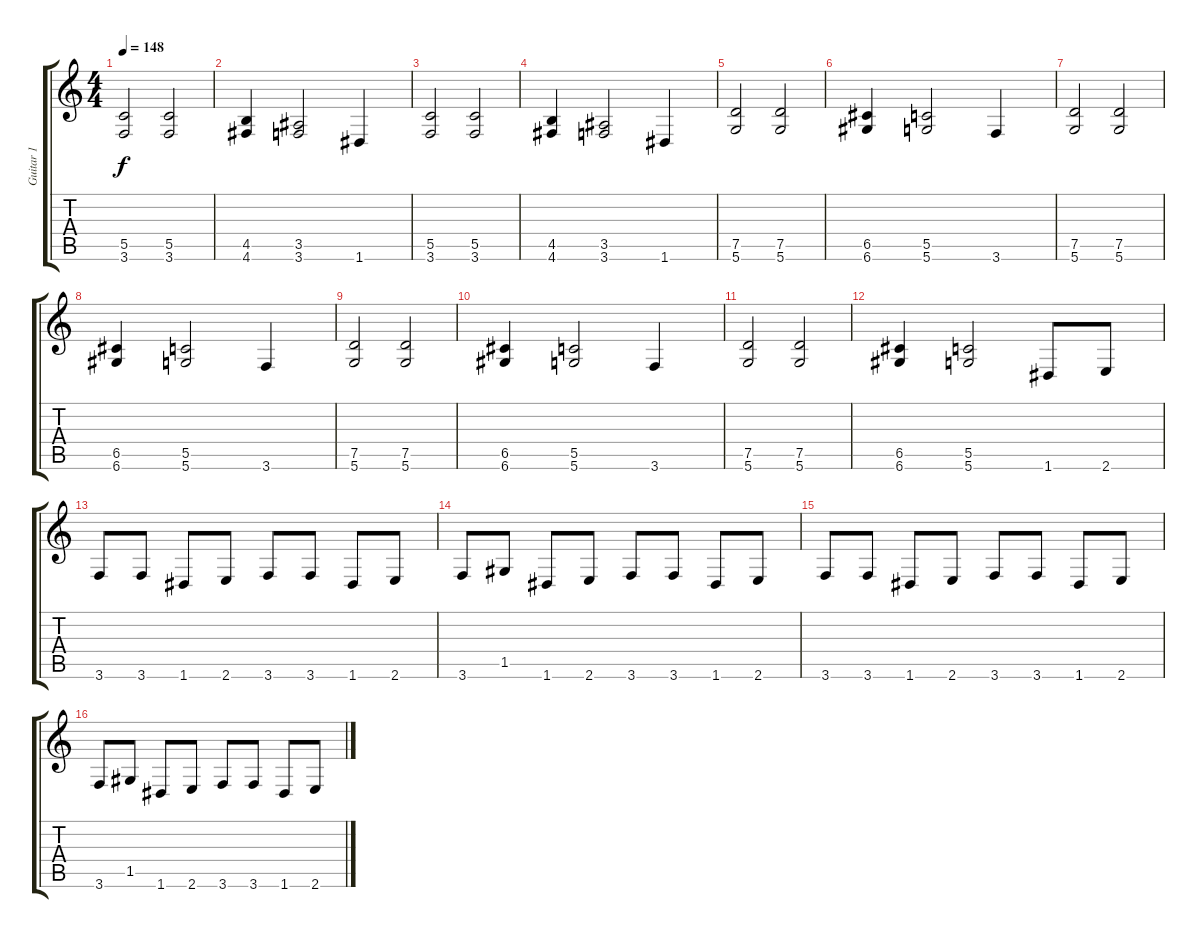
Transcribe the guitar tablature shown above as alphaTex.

\track ("Guitar 1" "Guitar 1") {instrument distortionguitar}
\staff {score tabs}
\tuning (D4 A3 F3 C3 G2 D2) {hide}
\ts (4 4)
\tempo 148
\clef g2
\ks c
(5.5 3.6).2{dy f volume 14 instrument distortionguitar} (5.5 3.6).2 |
(4.5 4.6).4 (3.5 3.6).2 1.6.4 |
(5.5 3.6).2 (5.5 3.6).2 |
(4.5 4.6).4 (3.5 3.6).2 1.6.4 |
(7.5 5.6).2 (7.5 5.6).2 |
(6.5 6.6).4 (5.5 5.6).2 3.6.4 |
(7.5 5.6).2 (7.5 5.6).2 |
(6.5 6.6).4 (5.5 5.6).2 3.6.4 |
(7.5 5.6).2 (7.5 5.6).2 |
(6.5 6.6).4 (5.5 5.6).2 3.6.4 |
(7.5 5.6).2 (7.5 5.6).2 |
(6.5 6.6).4 (5.5 5.6).2 1.6.8 2.6.8 |
3.6.8 3.6.8 1.6.8 2.6.8 3.6.8 3.6.8 1.6.8 2.6.8 |
3.6.8 1.5.8 1.6.8 2.6.8 3.6.8 3.6.8 1.6.8 2.6.8 |
3.6.8 3.6.8 1.6.8 2.6.8 3.6.8 3.6.8 1.6.8 2.6.8 |
3.6.8 1.5.8 1.6.8 2.6.8 3.6.8 3.6.8 1.6.8 2.6.8
